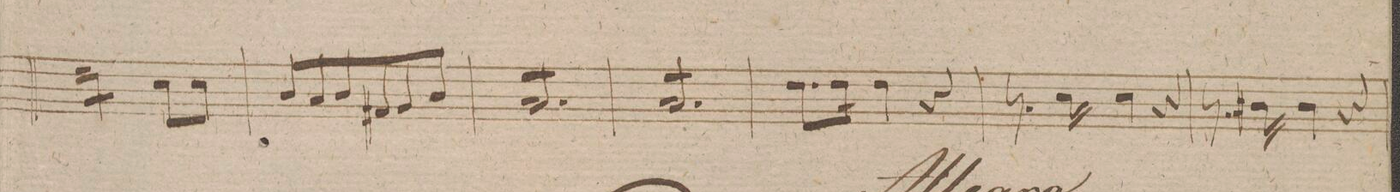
**kern	**dynam
*I"Viola.	*
*clefC3	*
*k[f#]	*
*met(c|)	*
*M3/4	*
8e\L	.
8e\	.
8e\	.
8e\J	.
8d\L	.
8d\J	.
*Xtremolo	*
=247	=247
8c\L	.
8B/	.
8c\	.
8G#X/	.
8A/	.
8c\J	.
=248	=248
*tremolo	*
8B/L	.
8B/	.
8B/	.
8B/	.
8B/	.
8B/J	.
=249	=249
8B/L	.
8B/	.
8B/	.
8B/	.
8B/	.
8B/J	.
*Xtremolo	*
=250	=250
8.e\L	.
16e\Jk	.
4e\	.
4r	.
=251	=251
8r	.
16r	.
16d\	.
4d\	.
4r	.
=252	=252
8r	.
16r	.
16c#X\	.
4c#\	.
4r	.
=253	=253
*-	*-
